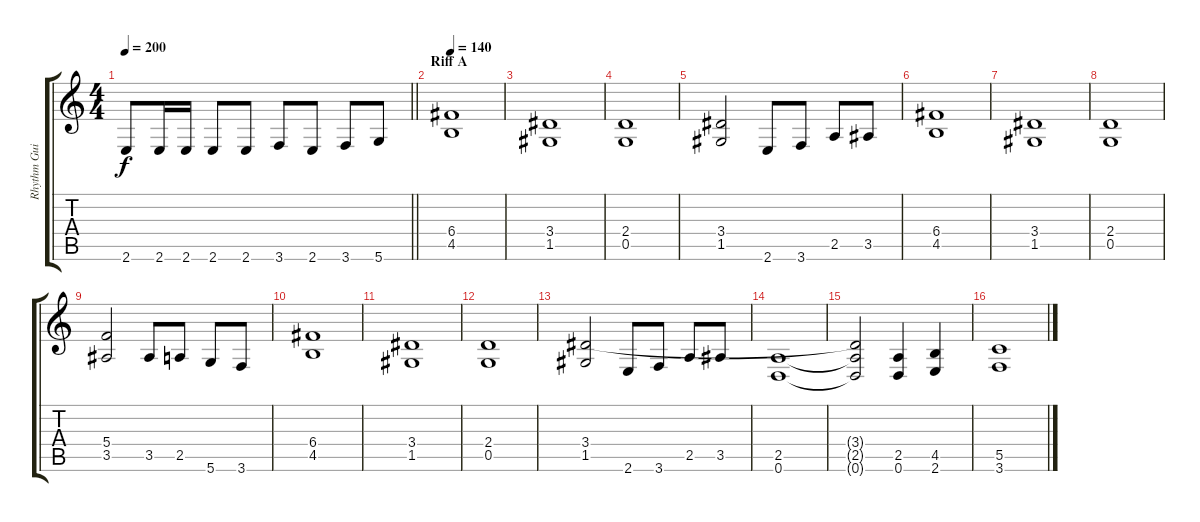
\track ("Rhythm Guitar (Mille)" "Rhythm Gui") {instrument distortionguitar}
\staff {score tabs}
\tuning (D4 A3 F3 C3 G2 D2) {hide}
\ts (4 4)
\tempo 200
\clef g2
\barLineRight lightlight
\ks c
2.6.8{dy f} 2.6.16 2.6.16 2.6.8 2.6.8 3.6.8 2.6.8 3.6.8 5.6.8 |
\section ("" "Riff A")
\tempo 140
(6.4 4.5).1 |
(3.4 1.5).1 |
(2.4 0.5).1 |
(3.4 1.5).2 2.6.8 3.6.8 2.5.8 3.5.8 |
(6.4 4.5).1 |
(3.4 1.5).1 |
(2.4 0.5).1 |
(5.4 3.5).2 3.5.8 2.5.8 5.6.8 3.6.8 |
(6.4 4.5).1 |
(3.4 1.5).1 |
(2.4 0.5).1 |
(3.4 1.5).2 2.6.8 3.6.8 2.5.8 3.5.8 |
(2.5 0.6).1 |
(3.4{t} 2.5{t} 0.6{t}).2 (2.5 0.6).4 (4.5 2.6).4 |
(5.5 3.6).1
